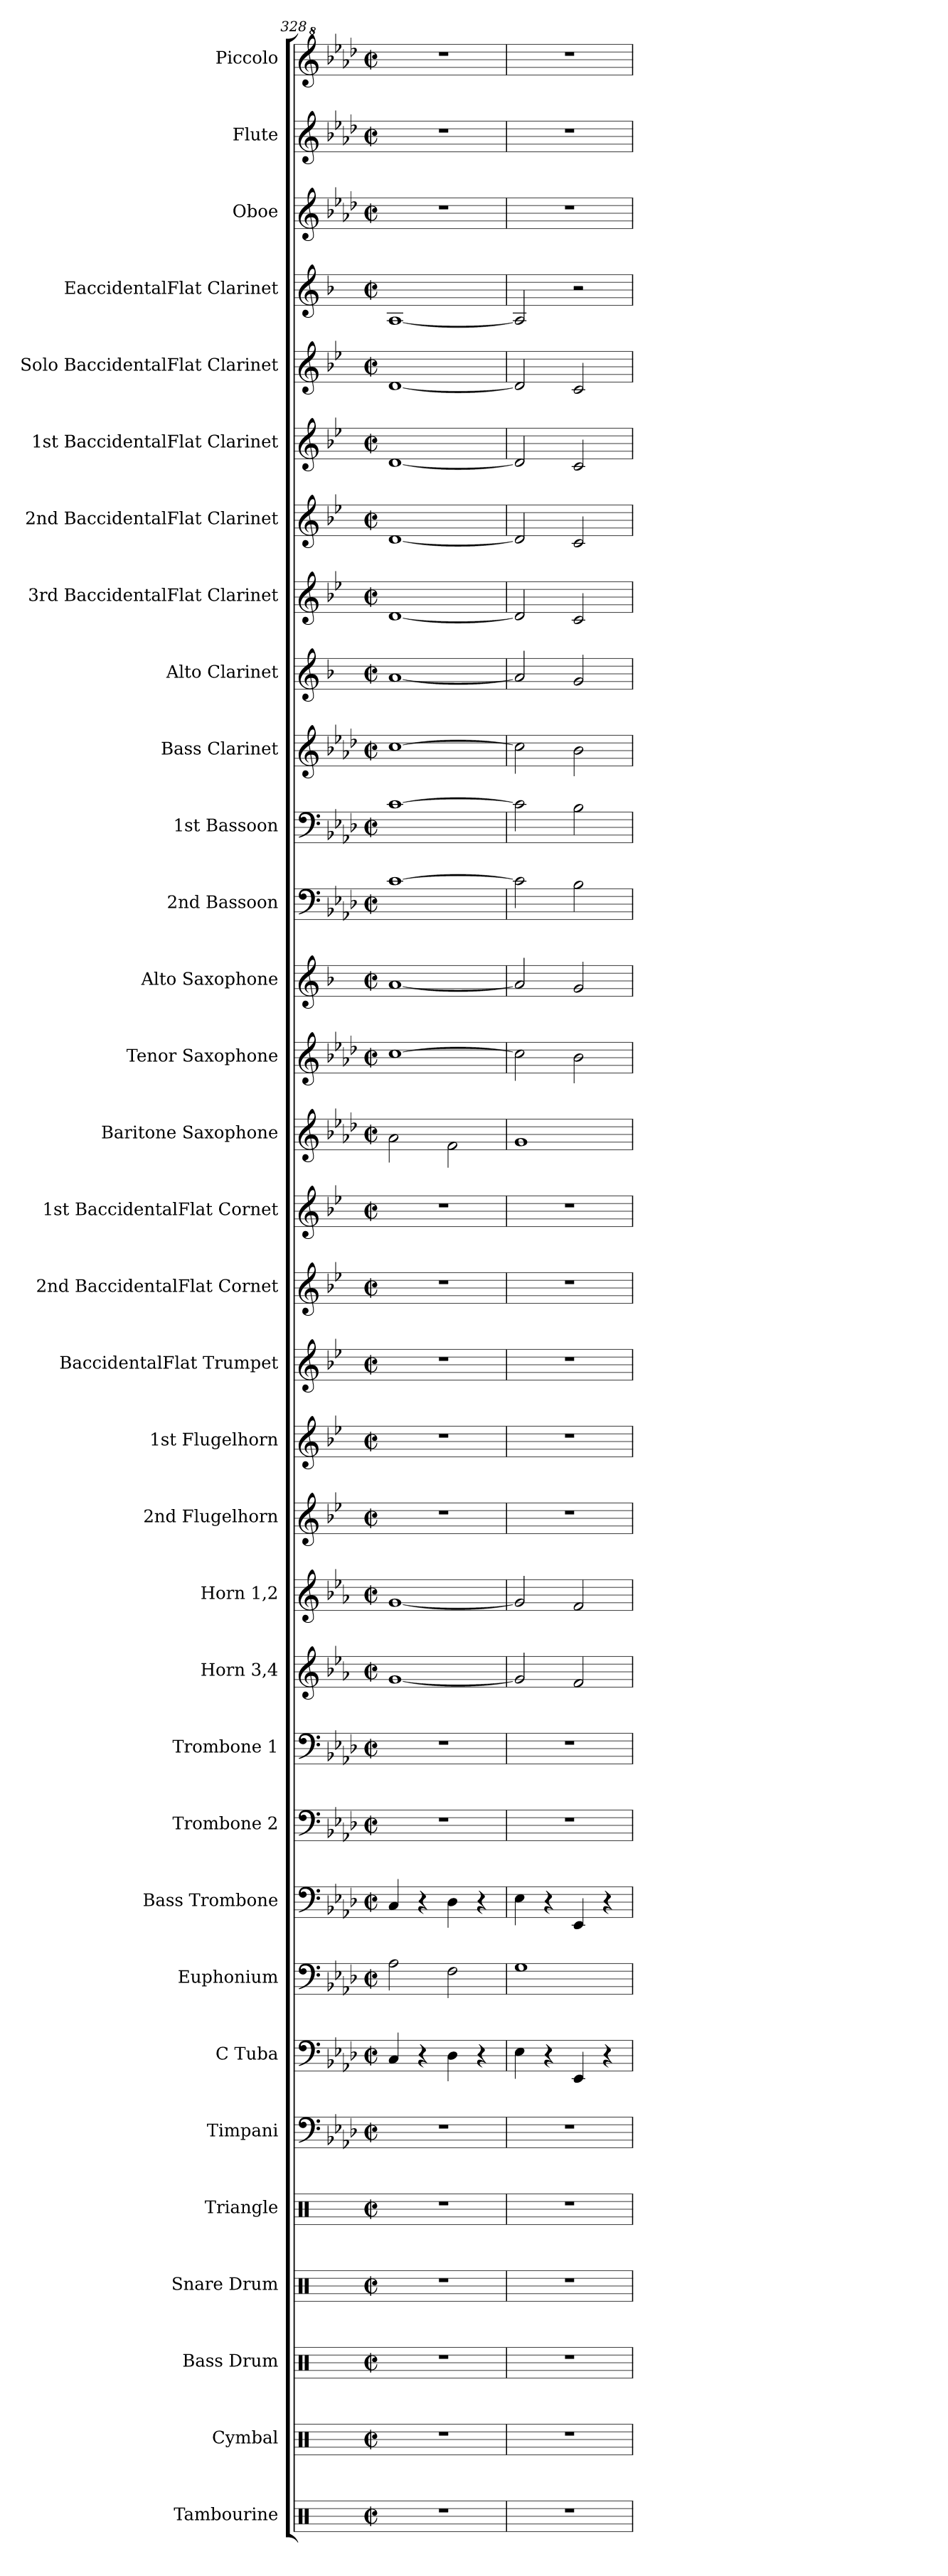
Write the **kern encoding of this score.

**kern	**kern	**kern	**kern	**kern	**kern	**kern	**kern	**kern	**kern	**kern	**kern	**kern	**kern	**kern	**kern	**kern	**kern	**kern	**kern	**kern	**kern	**kern	**kern	**kern	**kern	**kern	**kern	**kern	**kern	**kern	**kern	**kern
*part33	*part32	*part31	*part30	*part29	*part28	*part27	*part26	*part25	*part24	*part23	*part22	*part21	*part20	*part19	*part18	*part17	*part16	*part15	*part14	*part13	*part12	*part11	*part10	*part9	*part8	*part7	*part6	*part5	*part4	*part3	*part2	*part1
*staff33	*staff32	*staff31	*staff30	*staff29	*staff28	*staff27	*staff26	*staff25	*staff24	*staff23	*staff22	*staff21	*staff20	*staff19	*staff18	*staff17	*staff16	*staff15	*staff14	*staff13	*staff12	*staff11	*staff10	*staff9	*staff8	*staff7	*staff6	*staff5	*staff4	*staff3	*staff2	*staff1
*I"Tambourine	*I"Cymbal	*I"Bass Drum	*I"Snare Drum	*I"Triangle	*I"Timpani	*I"C Tuba	*I"Euphonium	*I"Bass Trombone	*I"Trombone 2	*I"Trombone 1	*I"Horn 3,4	*I"Horn 1,2	*I"2nd Flugelhorn	*I"1st Flugelhorn	*I"BaccidentalFlat Trumpet	*I"2nd BaccidentalFlat Cornet	*I"1st BaccidentalFlat Cornet	*I"Baritone Saxophone	*I"Tenor Saxophone	*I"Alto Saxophone	*I"2nd Bassoon	*I"1st Bassoon	*I"Bass Clarinet	*I"Alto Clarinet	*I"3rd BaccidentalFlat Clarinet	*I"2nd BaccidentalFlat Clarinet	*I"1st BaccidentalFlat Clarinet	*I"Solo BaccidentalFlat Clarinet	*I"EaccidentalFlat Clarinet	*I"Oboe	*I"Flute	*I"Piccolo
*I'Tamb.	*I'Cym.	*I'B. Dr.	*I'Sn. Dr.	*I'Trgl.	*I'Timp.	*I'C Tu.	*I'Eu.	*I'B. Trb.	*I'Trb. 2	*I'Trb. 1	*I'Hn. 3,4	*I'Hn. 1,2	*I'2nd Flghn.	*I'1st Flghn.	*I'BaccidentalFlat Tpt.	*I'2nd BaccidentalFlat Cnt.	*I'1st BaccidentalFlat Cnt.	*I'Bar. Sax.	*I'T. Sax.	*I'A. Sax.	*I'2nd Bsn.	*I'1st Bsn.	*I'B. Cl.	*I'A. Cl.	*I'3rd BaccidentalFlat Cl.	*I'2nd BaccidentalFlat Cl.	*I'1st BaccidentalFlat Cl.	*I'Solo BaccidentalFlat Cl.	*I'EaccidentalFlat Cl.	*I'Ob.	*I'Fl.	*I'Picc.
*clefX	*clefX	*clefX	*clefX	*clefX	*clefF4	*clefF4	*clefF4	*clefF4	*clefF4	*clefF4	*clefG2	*clefG2	*clefG2	*clefG2	*clefG2	*clefG2	*clefG2	*clefG2	*clefG2	*clefG2	*clefF4	*clefF4	*clefG2	*clefG2	*clefG2	*clefG2	*clefG2	*clefG2	*clefG2	*clefG2	*clefG2	*clefG^2
*	*	*	*	*	*	*	*	*	*	*	*ITrd4c7	*ITrd4c7	*ITrd1c2	*ITrd1c2	*ITrd1c2	*ITrd1c2	*ITrd1c2	*ITrd12c21	*ITrd8c14	*ITrd5c9	*	*	*ITrd8c14	*ITrd5c9	*ITrd1c2	*ITrd1c2	*ITrd1c2	*ITrd1c2	*ITrd-2c-3	*	*	*ITrd-7c-12
*k[]	*k[]	*k[]	*k[]	*k[]	*k[b-e-a-d-]	*k[b-e-a-d-]	*k[b-e-a-d-]	*k[b-e-a-d-]	*k[b-e-a-d-]	*k[b-e-a-d-]	*k[b-e-a-d-]	*k[b-e-a-d-]	*k[b-e-a-d-]	*k[b-e-a-d-]	*k[b-e-a-d-]	*k[b-e-a-d-]	*k[b-e-a-d-]	*k[b-e-a-d-]	*k[b-e-a-d-]	*k[b-e-a-d-]	*k[b-e-a-d-]	*k[b-e-a-d-]	*k[b-e-a-d-]	*k[b-e-a-d-]	*k[b-e-a-d-]	*k[b-e-a-d-]	*k[b-e-a-d-]	*k[b-e-a-d-]	*k[b-e-a-d-]	*k[b-e-a-d-]	*k[b-e-a-d-]	*k[b-e-a-d-]
*M4/4	*M4/4	*M4/4	*M4/4	*M4/4	*M4/4	*M4/4	*M4/4	*M4/4	*M4/4	*M4/4	*M4/4	*M4/4	*M4/4	*M4/4	*M4/4	*M4/4	*M4/4	*M4/4	*M4/4	*M4/4	*M4/4	*M4/4	*M4/4	*M4/4	*M4/4	*M4/4	*M4/4	*M4/4	*M4/4	*M4/4	*M4/4	*M4/4
*met(c|)	*met(c|)	*met(c|)	*met(c|)	*met(c|)	*met(c|)	*met(c|)	*met(c|)	*met(c|)	*met(c|)	*met(c|)	*met(c|)	*met(c|)	*met(c|)	*met(c|)	*met(c|)	*met(c|)	*met(c|)	*met(c|)	*met(c|)	*met(c|)	*met(c|)	*met(c|)	*met(c|)	*met(c|)	*met(c|)	*met(c|)	*met(c|)	*met(c|)	*met(c|)	*met(c|)	*met(c|)	*met(c|)
=328	=328	=328	=328	=328	=328	=328	=328	=328	=328	=328	=328	=328	=328	=328	=328	=328	=328	=328	=328	=328	=328	=328	=328	=328	=328	=328	=328	=328	=328	=328	=328	=328
1r	1r	1r	1r	1r	1r	4C/	2A-\	4C/	1r	1r	[1c	[1c	1r	1r	1r	1r	1r	2A-\	[1c	[1c	[1c	[1c	[1c	[1c	[1c	[1c	[1c	[1c	[1c	1r	1r	1r
.	.	.	.	.	.	4r	.	4r	.	.	.	.	.	.	.	.	.	.	.	.	.	.	.	.	.	.	.	.	.	.	.	.
.	.	.	.	.	.	4D-\	2F\	4D-\	.	.	.	.	.	.	.	.	.	2F\	.	.	.	.	.	.	.	.	.	.	.	.	.	.
.	.	.	.	.	.	4r	.	4r	.	.	.	.	.	.	.	.	.	.	.	.	.	.	.	.	.	.	.	.	.	.	.	.
=329	=329	=329	=329	=329	=329	=329	=329	=329	=329	=329	=329	=329	=329	=329	=329	=329	=329	=329	=329	=329	=329	=329	=329	=329	=329	=329	=329	=329	=329	=329	=329	=329
1r	1r	1r	1r	1r	1r	4E-\	1G	4E-\	1r	1r	2c/]	2c/]	1r	1r	1r	1r	1r	1G	2c\]	2c/]	2c\]	2c\]	2c\]	2c/]	2c/]	2c/]	2c/]	2c/]	2c/]	1r	1r	1r
.	.	.	.	.	.	4r	.	4r	.	.	.	.	.	.	.	.	.	.	.	.	.	.	.	.	.	.	.	.	.	.	.	.
.	.	.	.	.	.	4EE-/	.	4EE-/	.	.	2B-/	2B-/	.	.	.	.	.	.	2B-\	2B-/	2B-\	2B-\	2B-\	2B-/	2B-/	2B-/	2B-/	2B-/	2r	.	.	.
.	.	.	.	.	.	4r	.	4r	.	.	.	.	.	.	.	.	.	.	.	.	.	.	.	.	.	.	.	.	.	.	.	.
=	=	=	=	=	=	=	=	=	=	=	=	=	=	=	=	=	=	=	=	=	=	=	=	=	=	=	=	=	=	=	=	=
*-	*-	*-	*-	*-	*-	*-	*-	*-	*-	*-	*-	*-	*-	*-	*-	*-	*-	*-	*-	*-	*-	*-	*-	*-	*-	*-	*-	*-	*-	*-	*-	*-
